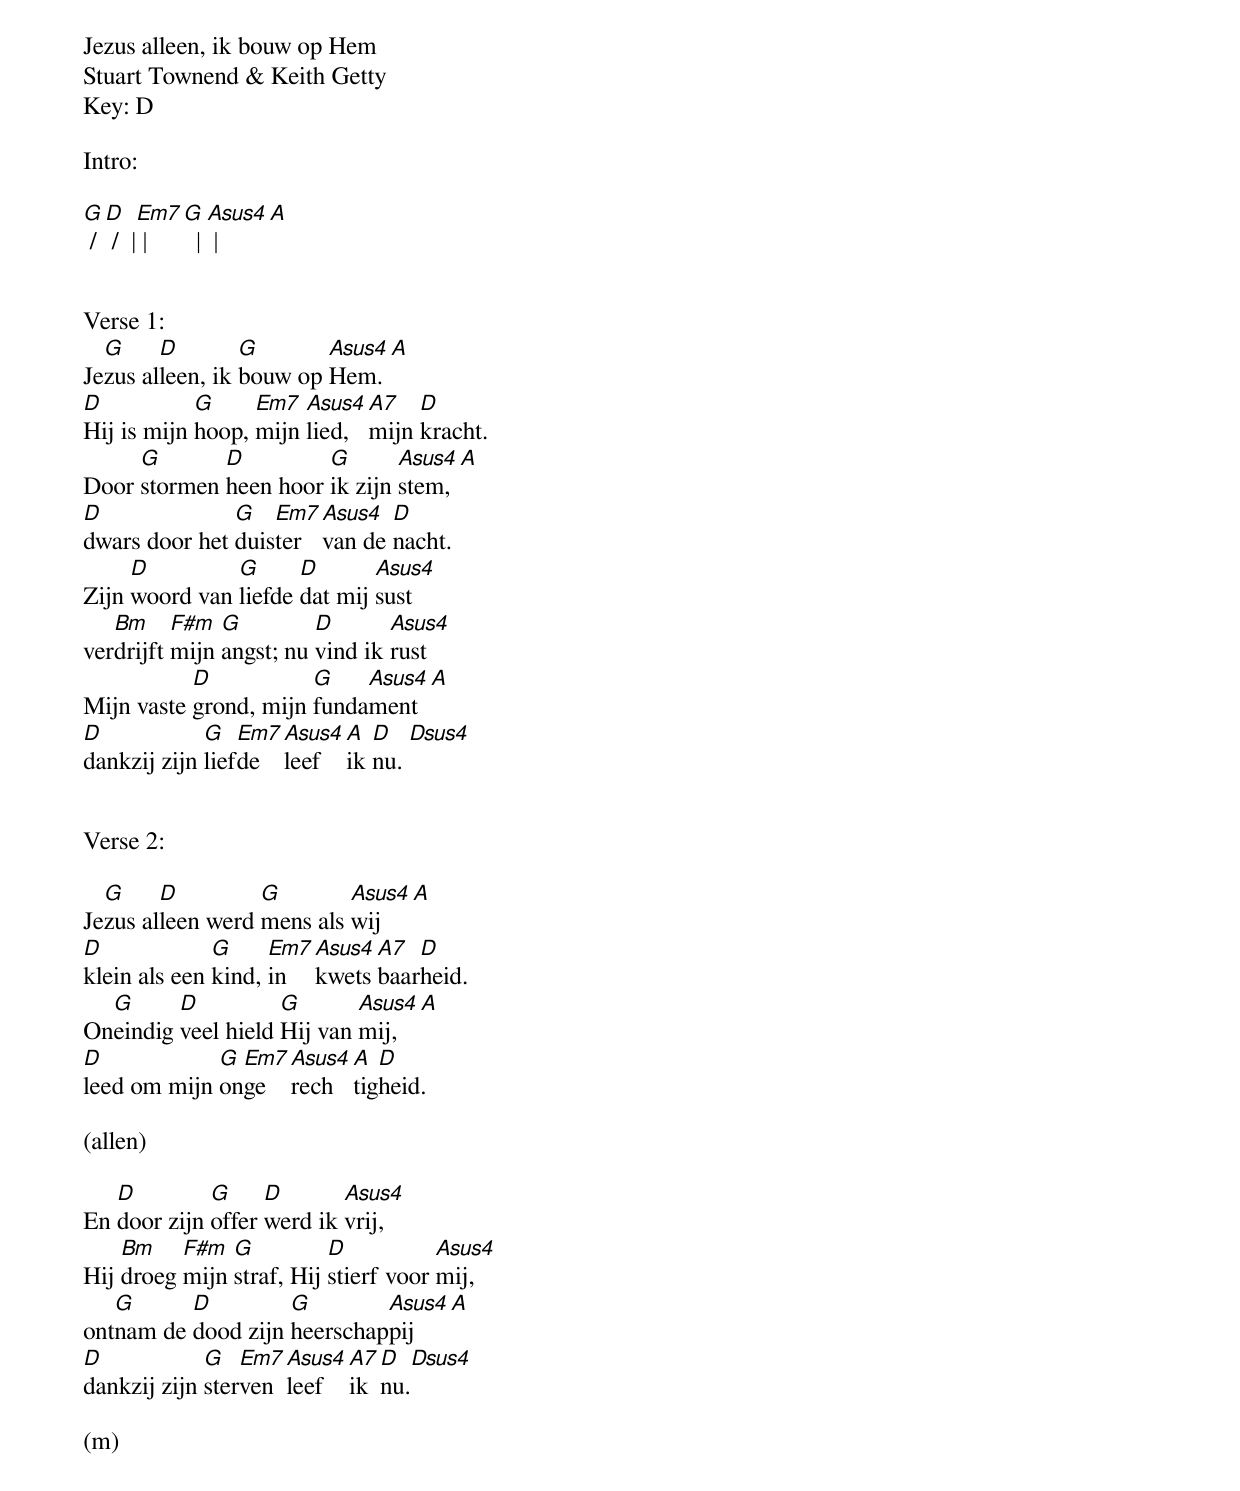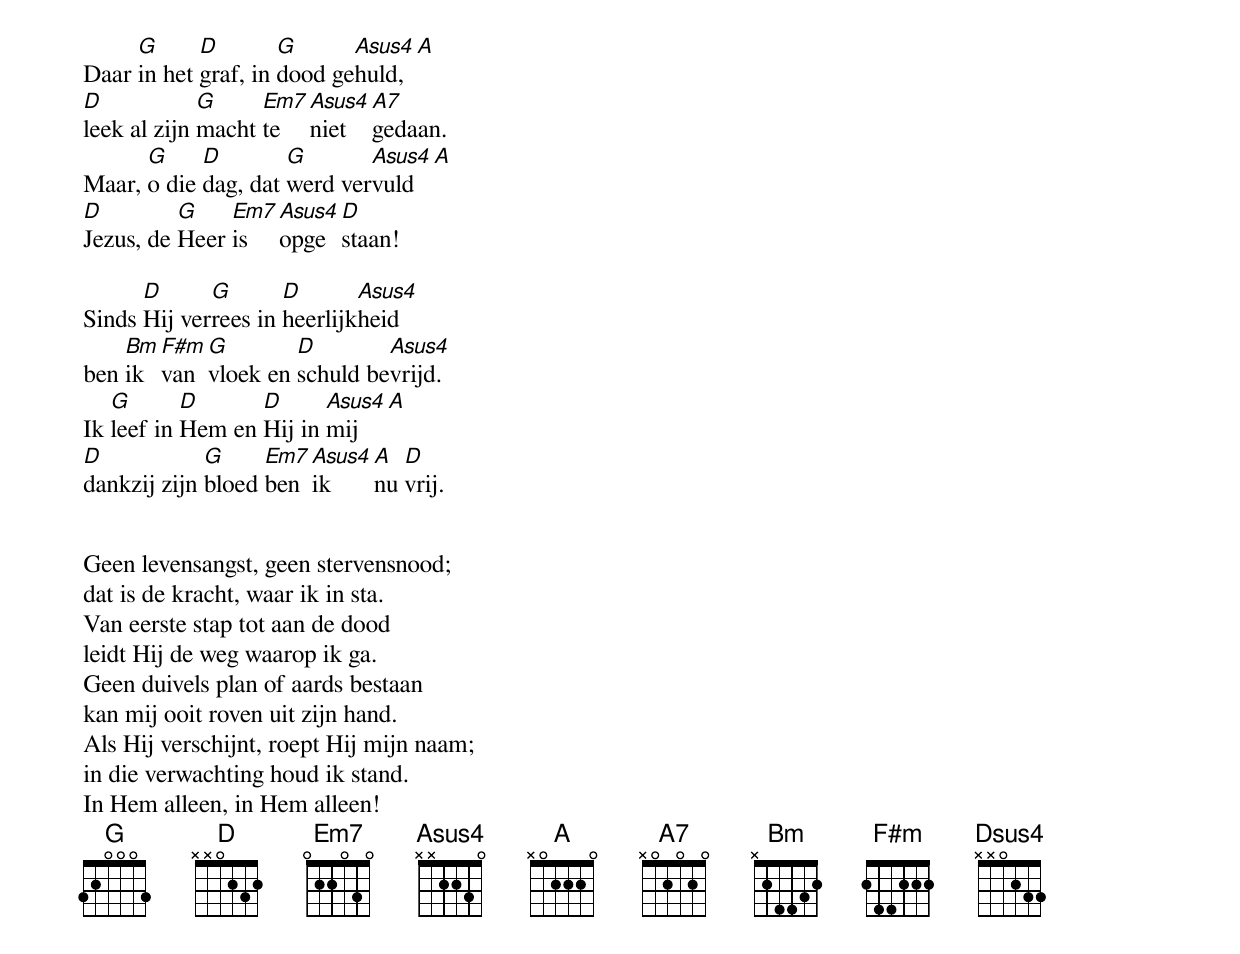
Jezus alleen, ik bouw op Hem
Stuart Townend & Keith Getty
Key: D

Intro:

[G] / [D] /  |[Em7] | [G]  | [Asus4] | [A]


Verse 1:
Je[G]zus al[D]leen, ik [G]bouw op [Asus4]Hem. [A]
[D]Hij is mijn [G]hoop, [Em7]mijn [Asus4]lied, [A7]mijn [D]kracht.
Door [G]stormen [D]heen hoor [G]ik zijn [Asus4]stem,[A]
[D]dwars door het [G]duis[Em7]ter [Asus4]van de [D]nacht.
Zijn [D]woord van [G]liefde [D]dat mij [Asus4]sust
ver[Bm]drijft [F#m]mijn [G]angst; nu [D]vind ik [Asus4]rust
Mijn vaste [D]grond, mijn [G]funda[Asus4]ment[A]
[D]dankzij zijn [G]lief[Em7]de [Asus4]leef [A]ik [D]nu. [Dsus4]


Verse 2:

Je[G]zus al[D]leen werd [G]mens als [Asus4]wij [A]
[D]klein als een [G]kind, [Em7]in [Asus4]kwets[A7]baar[D]heid.
On[G]eindig [D]veel hield [G]Hij van [Asus4]mij,[A]
[D]leed om mijn [G]on[Em7]ge[Asus4]rech[A]tig[D]heid.

(allen)

En [D]door zijn [G]offer [D]werd ik [Asus4]vrij,
Hij [Bm]droeg [F#m]mijn [G]straf, Hij [D]stierf voor [Asus4]mij,
ont[G]nam de [D]dood zijn [G]heerschap[Asus4]pij [A]
[D]dankzij zijn [G]ster[Em7]ven [Asus4]leef [A7]ik [D]nu.[Dsus4]

(m)

Daar [G]in het [D]graf, in [G]dood ge[Asus4]huld,[A]
[D]leek al zijn [G]macht [Em7]te[Asus4]niet [A7]gedaan.
Maar, [G]o die [D]dag, dat [G]werd ver[Asus4]vuld[A]
[D]Jezus, de [G]Heer [Em7]is [Asus4]opge[D]staan!

Sinds [D]Hij ver[G]rees in [D]heerlijk[Asus4]heid
ben [Bm]ik [F#m]van [G]vloek en [D]schuld be[Asus4]vrijd.
Ik [G]leef in [D]Hem en [D]Hij in [Asus4]mij [A]
[D]dankzij zijn [G]bloed [Em7]ben [Asus4]ik [A]nu [D]vrij.


Geen levensangst, geen stervensnood;
dat is de kracht, waar ik in sta.
Van eerste stap tot aan de dood
leidt Hij de weg waarop ik ga.
Geen duivels plan of aards bestaan
kan mij ooit roven uit zijn hand.
Als Hij verschijnt, roept Hij mijn naam;
in die verwachting houd ik stand.
In Hem alleen, in Hem alleen!
